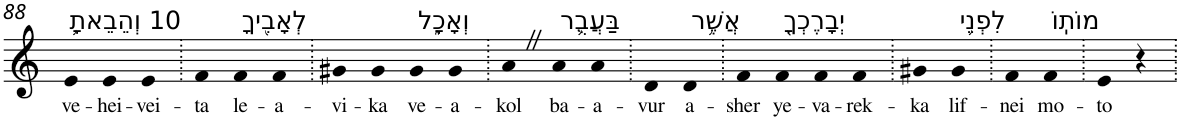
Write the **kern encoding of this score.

**kern	**text
*part1	*part1
*staff1	*staff1
*I"Piano	*
*I'Pno	*
!!LO:PB:g=z
*clefG2	*
*k[]	*
=88	=88
!LO:TX:a:t=10 וְהֵבֵאתָ֥	!
!	!LO:LY:b
4e	ve-
!	!LO:LY:b
4e	-hei-
!	!LO:LY:b
4e	-vei-
=89.	=89.
!	!LO:LY:b
4f	-ta
!LO:TX:a:t=לְאָבִ֖יךָ	!
!	!LO:LY:b
4f	le-
!	!LO:LY:b
4f	-a-
=90.	=90.
!	!LO:LY:b
4g#X	-vi-
!	!LO:LY:b
4g#	-ka
!LO:TX:a:t=וְאָכָ֑ל	!
!	!LO:LY:b
4g#	ve-
!	!LO:LY:b
4g#	-a-
=91.	=91.
!	!LO:LY:b
4aZ	-kol
!LO:TX:a:t=בַּעֲבֻ֛ר	!
!	!LO:LY:b
4a	ba-
!	!LO:LY:b
4a	-a-
=92.	=92.
!	!LO:LY:b
4d	-vur
!LO:TX:a:t=אֲשֶׁ֥ר	!
!	!LO:LY:b
4d	a-
=93.	=93.
!	!LO:LY:b
4f	-sher
!LO:TX:a:t=יְבָרֶכְךָ֖	!
!	!LO:LY:b
4f	ye-
!	!LO:LY:b
4f	-va-
!	!LO:LY:b
4f	-rek-
=94.	=94.
!	!LO:LY:b
4g#X	-ka
!LO:TX:a:t=לִפְנֵ֥י	!
!	!LO:LY:b
4g#	lif-
=95.	=95.
!	!LO:LY:b
4f	-nei
!LO:TX:a:t=מוֹתֽוֹ	!
!	!LO:LY:b
4f	mo-
=96.	=96.
!	!LO:LY:b
4e	-to
4r	.
=.	=.
*-	*-
